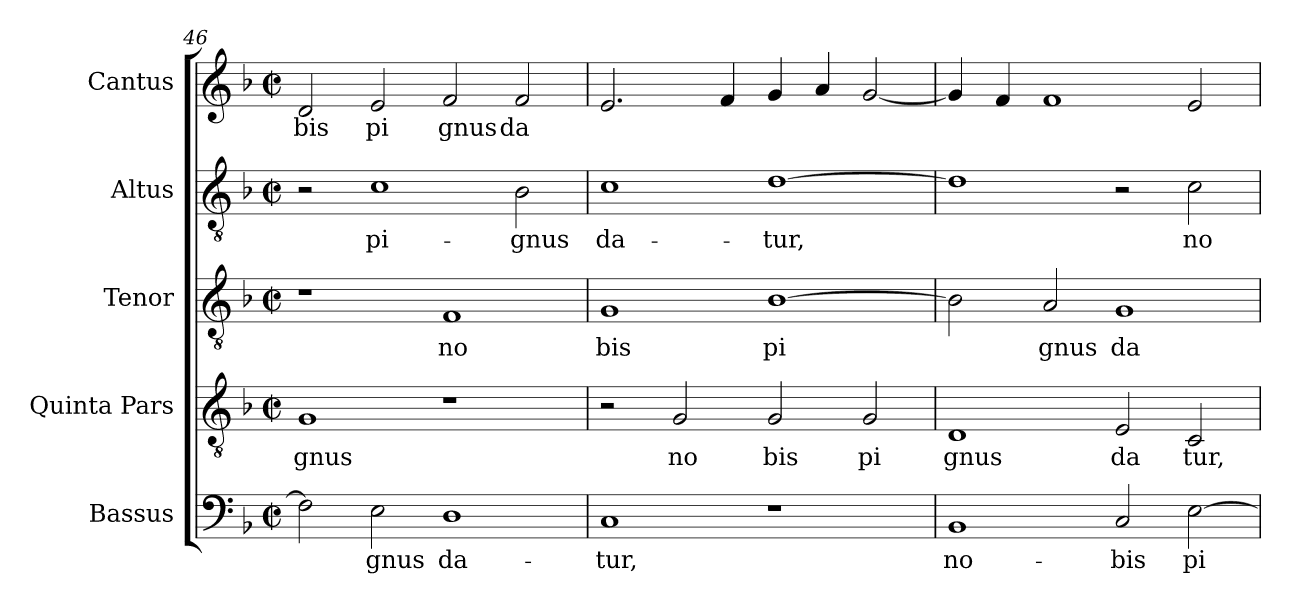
**kern	**text	**kern	**text	**kern	**text	**kern	**text	**kern	**text
*part5	*part5	*part4	*part4	*part3	*part3	*part2	*part2	*part1	*part1
*staff5	*staff5	*staff4	*staff4	*staff3	*staff3	*staff2	*staff2	*staff1	*staff1
*I"Bassus	*	*I"Quinta Pars	*	*I"Tenor	*	*I"Altus	*	*I"Cantus	*
*clefF4	*	*clefGv2	*	*clefGv2	*	*clefGv2	*	*clefG2	*
*k[b-]	*	*k[b-]	*	*k[b-]	*	*k[b-]	*	*k[b-]	*
*F:	*	*F:	*	*F:	*	*F:	*	*F:	*
*M2/2	*	*M2/2	*	*M2/2	*	*M2/2	*	*M2/2	*
*met(c|)	*	*met(c|)	*	*met(c|)	*	*met(c|)	*	*met(c|)	*
=46	=46	=46	=46	=46	=46	=46	=46	=46	=46
!	!	!	!LO:LY:b:cj	!	!	!	!	!	!LO:LY:b:cj
2F\]	.	1G	gnus	1r	.	2r	.	2d/	bis
!	!LO:LY:b:cj	!	!	!	!	!	!LO:LY:b:cj	!	!LO:LY:b:cj
2E\	-gnus	.	.	.	.	1c	pi-	2e/	pi
!	!LO:LY:b:cj	!	!	!	!LO:LY:b:cj	!	!	!	!LO:LY:b:cj
1D	da-	1r	.	1F	no	.	.	2f/	gnus
!	!	!	!	!	!	!	!LO:LY:b:cj	!	!LO:LY:b
.	.	.	.	.	.	2B-\	-gnus	2f/	da
=47	=47	=47	=47	=47	=47	=47	=47	=47	=47
!	!LO:LY:b:cj	!	!	!	!LO:LY:b:cj	!	!LO:LY:b:cj	!	!
1C	-tur,	2r	.	1G	bis	1c	da-	2.e/	.
!	!	!	!LO:LY:b:cj	!	!	!	!	!	!
.	.	2G/	no	.	.	.	.	.	.
.	.	.	.	.	.	.	.	4f/	.
!	!	!	!LO:LY:b:cj	!	!LO:LY:b:cj	!	!LO:LY:b:cj	!	!
1r	.	2G/	bis	[>1B-	pi	[>1d	-tur,	4g/	.
.	.	.	.	.	.	.	.	4a/	.
!	!	!	!LO:LY:b:cj	!	!	!	!	!	!
.	.	2G/	pi	.	.	.	.	[<2g/	.
=48	=48	=48	=48	=48	=48	=48	=48	=48	=48
!	!LO:LY:b:cj	!	!LO:LY:b:cj	!	!	!	!	!	!
1BB-	no-	1D	gnus	2B-\]	.	1d]	.	4g/]	.
.	.	.	.	.	.	.	.	4f/	.
!	!	!	!	!	!LO:LY:b:cj	!	!	!	!
.	.	.	.	2A/	gnus	.	.	1f	.
!	!LO:LY:b:cj	!	!LO:LY:b:cj	!	!LO:LY:b:cj	!	!	!	!
2C/	-bis	2E/	da	1G	da	2r	.	.	.
!	!LO:LY:b:cj	!	!LO:LY:b:cj	!	!	!	!LO:LY:b:cj	!	!
[<2E\	pi-	2C/	tur,	.	.	2c\	no-	2e/	.
=	=	=	=	=	=	=	=	=	=
*-	*-	*-	*-	*-	*-	*-	*-	*-	*-
